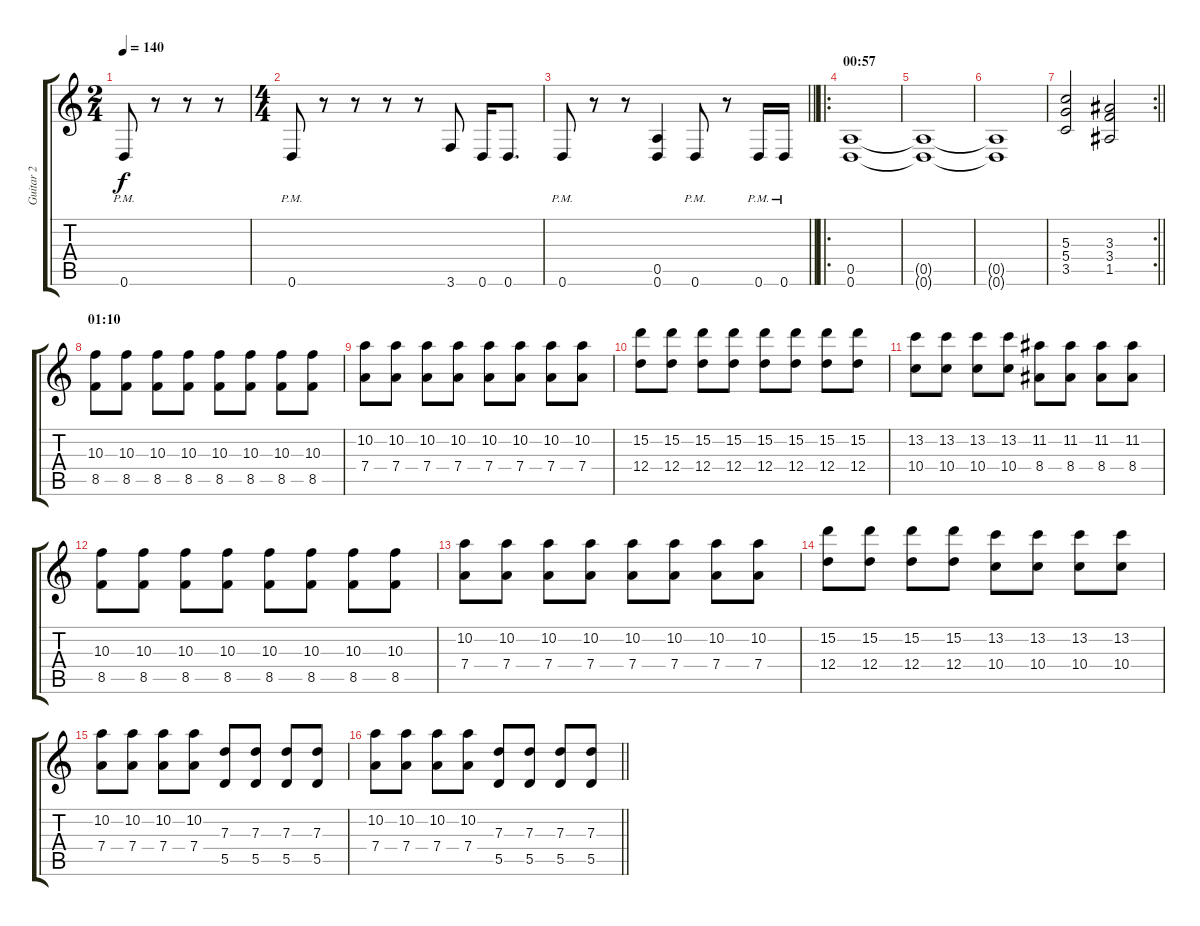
\track ("Guitar 2" "Guitar 2") {instrument overdrivenguitar}
\staff {score tabs}
\tuning (E4 B3 G3 D3 A2 D2) {hide}
\ts (2 4)
\tempo 140
\clef g2
\ks c
0.6{pm}.8{dy f} r.8 r.8 r.8 |
\ts (4 4)
0.6{pm}.8 r.8 r.8 r.8 r.8 3.6.8 0.6.16 0.6.8{d} |
\barLineRight lightlight
0.6{pm}.8 r.8 r.8 (0.5 0.6).4 0.6{pm}.8 r.8 0.6{pm}.16 0.6{pm}.16 |
\ro
\section ("" "00:57")
(0.5 0.6).1 |
(0.5{t} 0.6{t}).1 |
(0.5{t} 0.6{t}).1 |
\rc 2
\barLineRight lightlight
(5.3 5.4 3.5).2 (3.3 3.4 1.5).2 |
\section ("" "01:10")
(10.3 8.5).8 (10.3 8.5).8 (10.3 8.5).8 (10.3 8.5).8 (10.3 8.5).8 (10.3 8.5).8 (10.3 8.5).8 (10.3 8.5).8 |
(10.2 7.4).8 (10.2 7.4).8 (10.2 7.4).8 (10.2 7.4).8 (10.2 7.4).8 (10.2 7.4).8 (10.2 7.4).8 (10.2 7.4).8 |
(15.2 12.4).8 (15.2 12.4).8 (15.2 12.4).8 (15.2 12.4).8 (15.2 12.4).8 (15.2 12.4).8 (15.2 12.4).8 (15.2 12.4).8 |
(13.2 10.4).8 (13.2 10.4).8 (13.2 10.4).8 (13.2 10.4).8 (11.2 8.4).8 (11.2 8.4).8 (11.2 8.4).8 (11.2 8.4).8 |
(10.3 8.5).8 (10.3 8.5).8 (10.3 8.5).8 (10.3 8.5).8 (10.3 8.5).8 (10.3 8.5).8 (10.3 8.5).8 (10.3 8.5).8 |
(10.2 7.4).8 (10.2 7.4).8 (10.2 7.4).8 (10.2 7.4).8 (10.2 7.4).8 (10.2 7.4).8 (10.2 7.4).8 (10.2 7.4).8 |
(15.2 12.4).8 (15.2 12.4).8 (15.2 12.4).8 (15.2 12.4).8 (13.2 10.4).8 (13.2 10.4).8 (13.2 10.4).8 (13.2 10.4).8 |
(10.2 7.4).8 (10.2 7.4).8 (10.2 7.4).8 (10.2 7.4).8 (7.3 5.5).8 (7.3 5.5).8 (7.3 5.5).8 (7.3 5.5).8 |
\barLineRight lightlight
(10.2 7.4).8 (10.2 7.4).8 (10.2 7.4).8 (10.2 7.4).8 (7.3 5.5).8 (7.3 5.5).8 (7.3 5.5).8 (7.3 5.5).8
